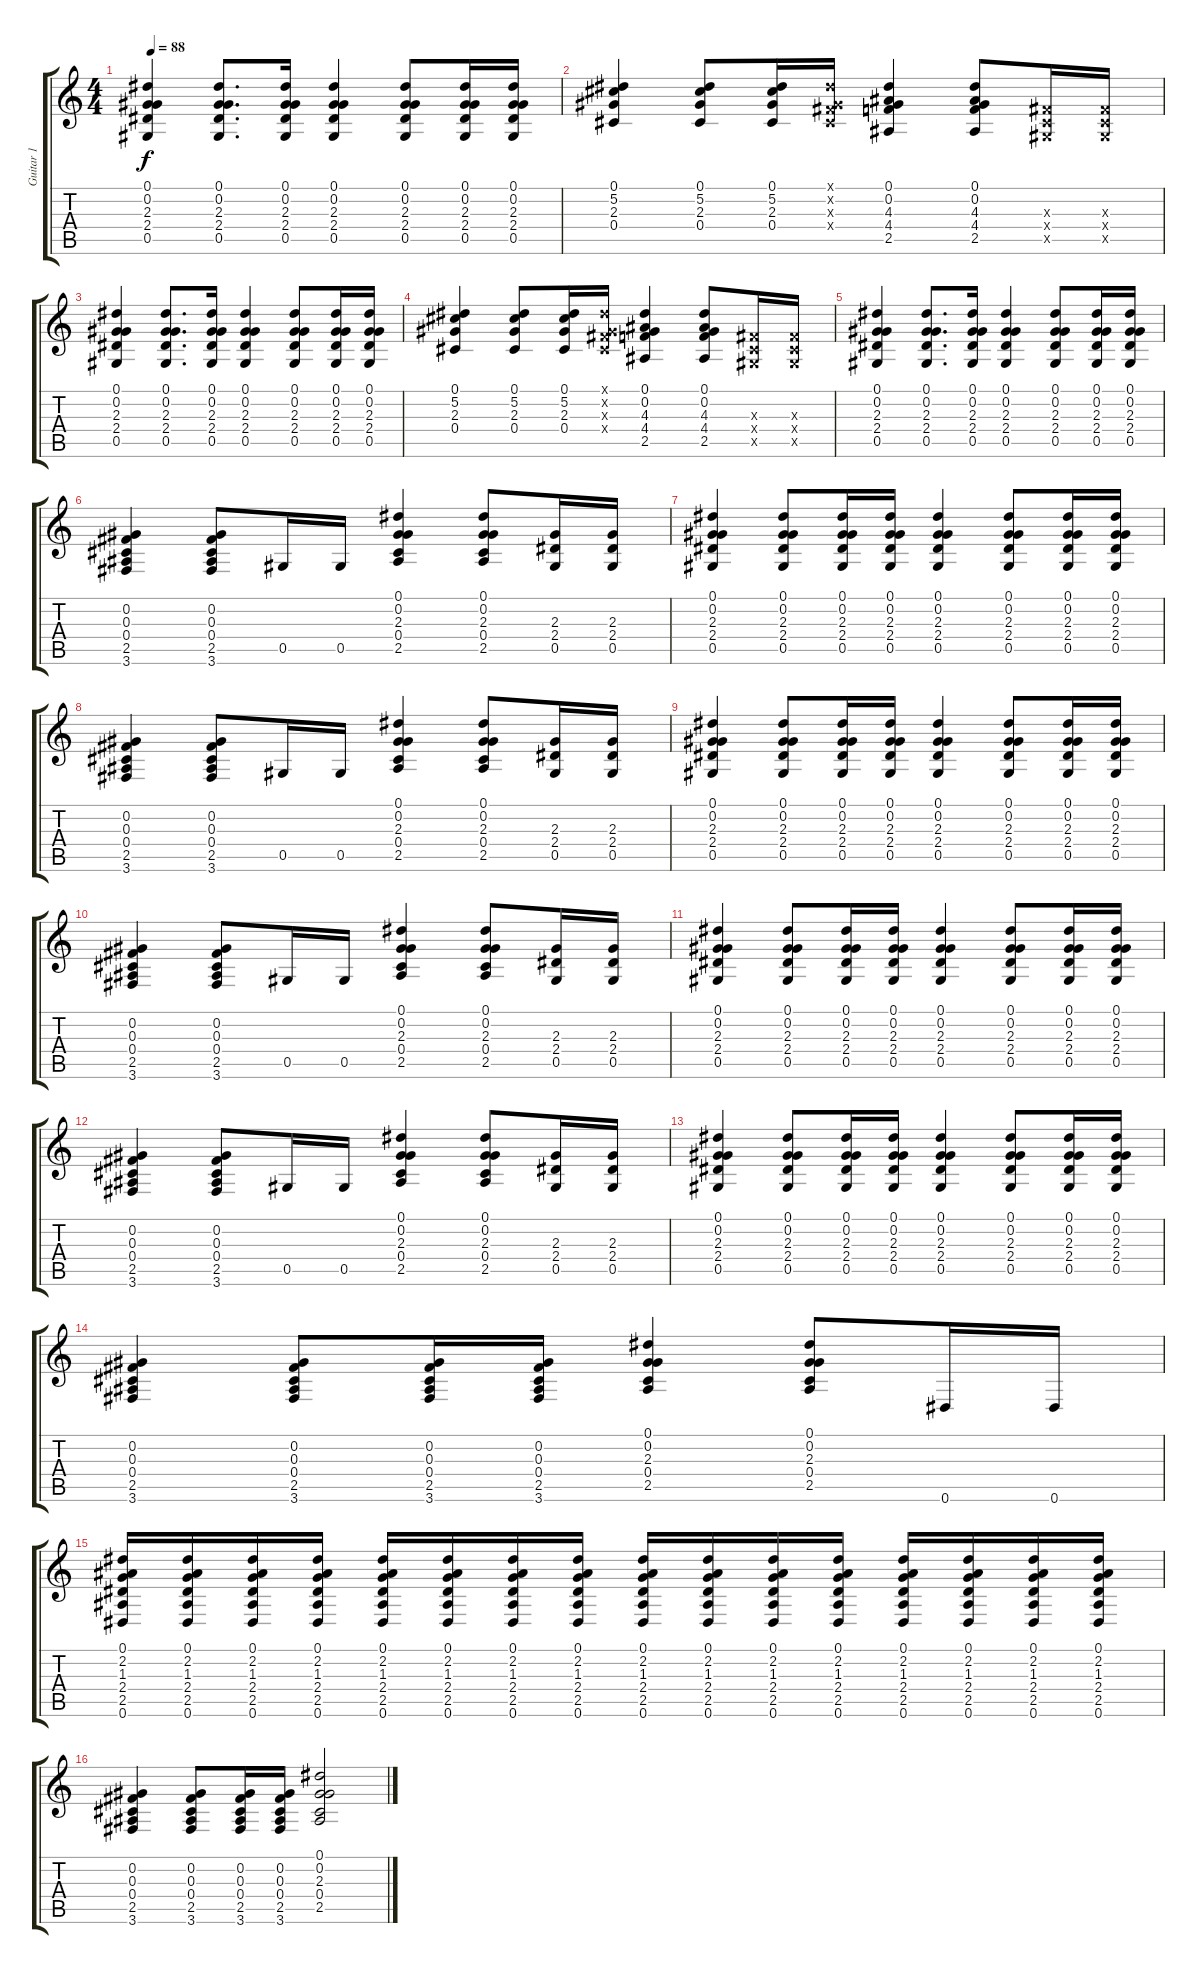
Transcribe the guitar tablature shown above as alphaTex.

\track ("Guitar 1" "Guitar 1") {instrument overdrivenguitar}
\staff {score tabs}
\tuning (Eb4 Ab3 Gb3 Db3 Ab2 Eb2) {hide}
\ts (4 4)
\tempo 88
\clef g2
\ks c
(0.1 0.2 2.3 2.4 0.5).4{dy f} (0.1 0.2 2.3 2.4 0.5).8{d} (0.1 0.2 2.3 2.4 0.5).16 (0.1 0.2 2.3 2.4 0.5).4 (0.1 0.2 2.3 2.4 0.5).8 (0.1 0.2 2.3 2.4 0.5).16 (0.1 0.2 2.3 2.4 0.5).16 |
(0.1 5.2 2.3 0.4).4 (0.1 5.2 2.3 0.4).8 (0.1 5.2 2.3 0.4).16 (0.1{x} 0.2{x} 0.3{x} 0.4{x}).16 (0.1 0.2 4.3 4.4 2.5).4 (0.1 0.2 4.3 4.4 2.5).8 (0.3{x} 0.4{x} 0.5{x}).16 (0.3{x} 0.4{x} 0.5{x}).16 |
(0.1 0.2 2.3 2.4 0.5).4 (0.1 0.2 2.3 2.4 0.5).8{d} (0.1 0.2 2.3 2.4 0.5).16 (0.1 0.2 2.3 2.4 0.5).4 (0.1 0.2 2.3 2.4 0.5).8 (0.1 0.2 2.3 2.4 0.5).16 (0.1 0.2 2.3 2.4 0.5).16 |
(0.1 5.2 2.3 0.4).4 (0.1 5.2 2.3 0.4).8 (0.1 5.2 2.3 0.4).16 (0.1{x} 0.2{x} 0.3{x} 0.4{x}).16 (0.1 0.2 4.3 4.4 2.5).4 (0.1 0.2 4.3 4.4 2.5).8 (0.3{x} 0.4{x} 0.5{x}).16 (0.3{x} 0.4{x} 0.5{x}).16 |
(0.1 0.2 2.3 2.4 0.5).4 (0.1 0.2 2.3 2.4 0.5).8{d} (0.1 0.2 2.3 2.4 0.5).16 (0.1 0.2 2.3 2.4 0.5).4 (0.1 0.2 2.3 2.4 0.5).8 (0.1 0.2 2.3 2.4 0.5).16 (0.1 0.2 2.3 2.4 0.5).16 |
(0.2 0.3 0.4 2.5 3.6).4 (0.2 0.3 0.4 2.5 3.6).8 0.5.16 0.5.16 (0.1 0.2 2.3 0.4 2.5).4 (0.1 0.2 2.3 0.4 2.5).8 (2.3 2.4 0.5).16 (2.3 2.4 0.5).16 |
(0.1 0.2 2.3 2.4 0.5).4 (0.1 0.2 2.3 2.4 0.5).8 (0.1 0.2 2.3 2.4 0.5).16 (0.1 0.2 2.3 2.4 0.5).16 (0.1 0.2 2.3 2.4 0.5).4 (0.1 0.2 2.3 2.4 0.5).8 (0.1 0.2 2.3 2.4 0.5).16 (0.1 0.2 2.3 2.4 0.5).16 |
(0.2 0.3 0.4 2.5 3.6).4 (0.2 0.3 0.4 2.5 3.6).8 0.5.16 0.5.16 (0.1 0.2 2.3 0.4 2.5).4 (0.1 0.2 2.3 0.4 2.5).8 (2.3 2.4 0.5).16 (2.3 2.4 0.5).16 |
(0.1 0.2 2.3 2.4 0.5).4 (0.1 0.2 2.3 2.4 0.5).8 (0.1 0.2 2.3 2.4 0.5).16 (0.1 0.2 2.3 2.4 0.5).16 (0.1 0.2 2.3 2.4 0.5).4 (0.1 0.2 2.3 2.4 0.5).8 (0.1 0.2 2.3 2.4 0.5).16 (0.1 0.2 2.3 2.4 0.5).16 |
(0.2 0.3 0.4 2.5 3.6).4 (0.2 0.3 0.4 2.5 3.6).8 0.5.16 0.5.16 (0.1 0.2 2.3 0.4 2.5).4 (0.1 0.2 2.3 0.4 2.5).8 (2.3 2.4 0.5).16 (2.3 2.4 0.5).16 |
(0.1 0.2 2.3 2.4 0.5).4 (0.1 0.2 2.3 2.4 0.5).8 (0.1 0.2 2.3 2.4 0.5).16 (0.1 0.2 2.3 2.4 0.5).16 (0.1 0.2 2.3 2.4 0.5).4 (0.1 0.2 2.3 2.4 0.5).8 (0.1 0.2 2.3 2.4 0.5).16 (0.1 0.2 2.3 2.4 0.5).16 |
(0.2 0.3 0.4 2.5 3.6).4 (0.2 0.3 0.4 2.5 3.6).8 0.5.16 0.5.16 (0.1 0.2 2.3 0.4 2.5).4 (0.1 0.2 2.3 0.4 2.5).8 (2.3 2.4 0.5).16 (2.3 2.4 0.5).16 |
(0.1 0.2 2.3 2.4 0.5).4 (0.1 0.2 2.3 2.4 0.5).8 (0.1 0.2 2.3 2.4 0.5).16 (0.1 0.2 2.3 2.4 0.5).16 (0.1 0.2 2.3 2.4 0.5).4 (0.1 0.2 2.3 2.4 0.5).8 (0.1 0.2 2.3 2.4 0.5).16 (0.1 0.2 2.3 2.4 0.5).16 |
(0.2 0.3 0.4 2.5 3.6).4 (0.2 0.3 0.4 2.5 3.6).8 (0.2 0.3 0.4 2.5 3.6).16 (0.2 0.3 0.4 2.5 3.6).16 (0.1 0.2 2.3 0.4 2.5).4 (0.1 0.2 2.3 0.4 2.5).8 0.6.16 0.6.16 |
(0.1 2.2 1.3 2.4 2.5 0.6).16 (0.1 2.2 1.3 2.4 2.5 0.6).16 (0.1 2.2 1.3 2.4 2.5 0.6).16 (0.1 2.2 1.3 2.4 2.5 0.6).16 (0.1 2.2 1.3 2.4 2.5 0.6).16 (0.1 2.2 1.3 2.4 2.5 0.6).16 (0.1 2.2 1.3 2.4 2.5 0.6).16 (0.1 2.2 1.3 2.4 2.5 0.6).16 (0.1 2.2 1.3 2.4 2.5 0.6).16 (0.1 2.2 1.3 2.4 2.5 0.6).16 (0.1 2.2 1.3 2.4 2.5 0.6).16 (0.1 2.2 1.3 2.4 2.5 0.6).16 (0.1 2.2 1.3 2.4 2.5 0.6).16 (0.1 2.2 1.3 2.4 2.5 0.6).16 (0.1 2.2 1.3 2.4 2.5 0.6).16 (0.1 2.2 1.3 2.4 2.5 0.6).16 |
(0.2 0.3 0.4 2.5 3.6).4 (0.2 0.3 0.4 2.5 3.6).8 (0.2 0.3 0.4 2.5 3.6).16 (0.2 0.3 0.4 2.5 3.6).16 (0.1 0.2 2.3 0.4 2.5).2
